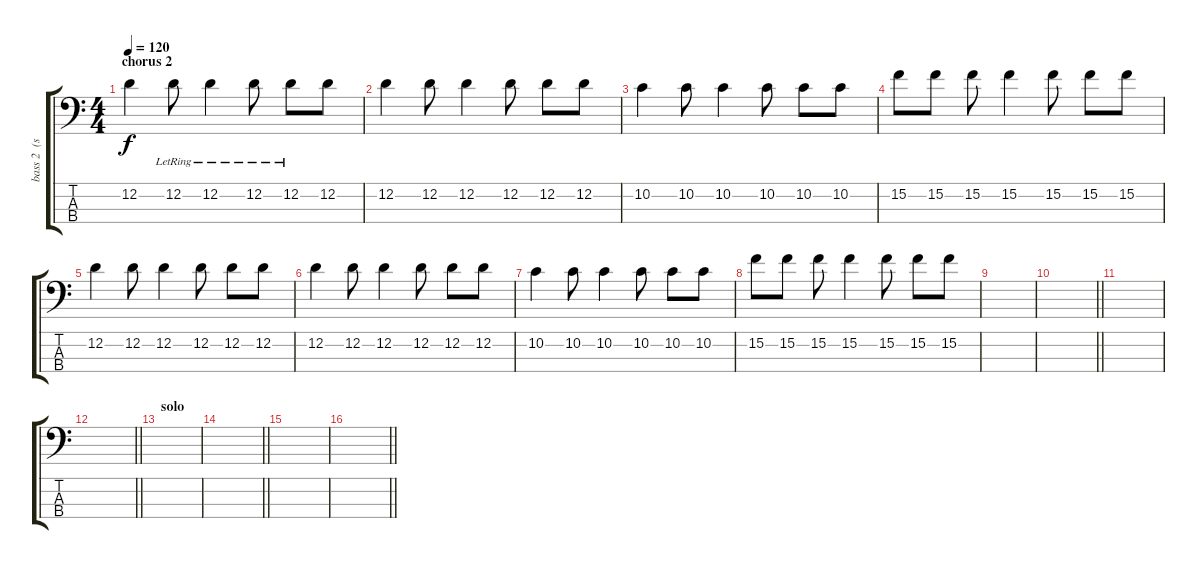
\track ("bass 2  (solo)" "bass 2  (s") {instrument electricguitarjazz}
\staff {score tabs}
\tuning (G2 D2 A1 E1) {hide}
\ts (4 4)
\section ("" "chorus 2")
\tempo 120
\clef f4
\ks c
12.2.4{dy f volume 8} 12.2{lr}.8 12.2{lr}.4 12.2{lr}.8 12.2{lr}.8 12.2.8 |
12.2.4 12.2.8 12.2.4 12.2.8 12.2.8 12.2.8 |
10.2.4 10.2.8 10.2.4 10.2.8 10.2.8 10.2.8 |
15.2.8 15.2.8 15.2.8 15.2.4 15.2.8 15.2.8 15.2.8 |
12.2.4 12.2.8 12.2.4 12.2.8 12.2.8 12.2.8 |
12.2.4 12.2.8 12.2.4 12.2.8 12.2.8 12.2.8 |
10.2.4 10.2.8 10.2.4 10.2.8 10.2.8 10.2.8 |
15.2.8 15.2.8 15.2.8 15.2.4 15.2.8 15.2.8 15.2.8 |
|
\barLineRight lightlight
|
|
\barLineRight lightlight
|
\section ("" "solo")
|
\barLineRight lightlight
|
|
\barLineRight lightlight
